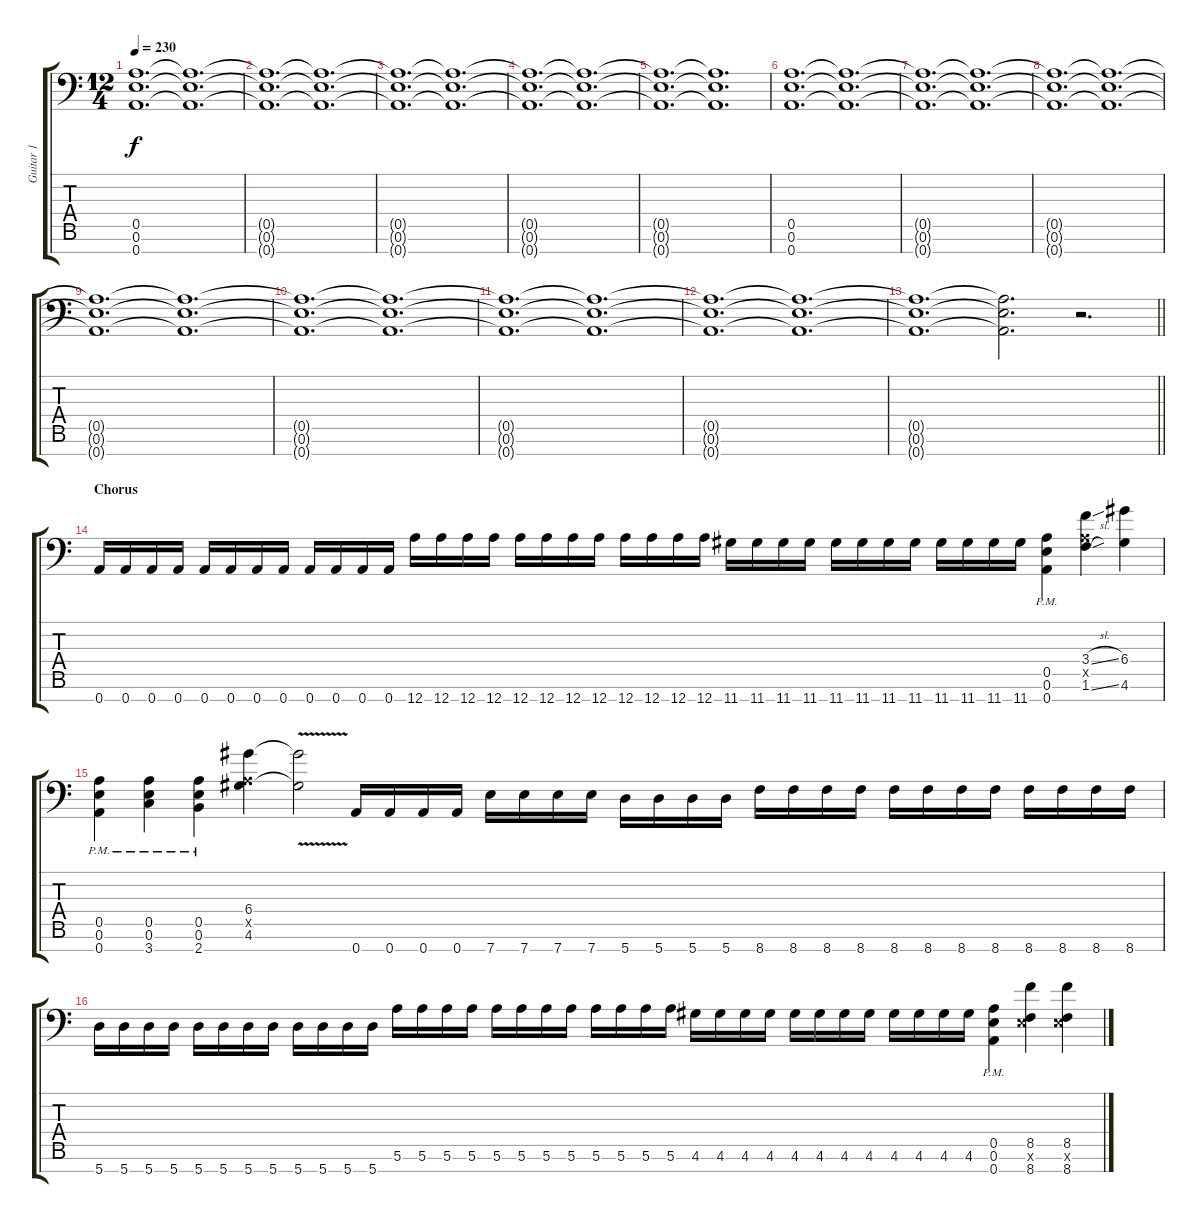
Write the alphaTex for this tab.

\track ("Guitar 1" "Guitar 1") {instrument overdrivenguitar}
\staff {score tabs}
\tuning (E4 B3 G3 D3 A2 E2 A1) {hide}
\ts (12 4)
\tempo 230
\clef f4
\ks c
(0.5{t} 0.6{t} 0.7{t}).1{d dy f} (0.5{t} 0.6{t} 0.7{t}).1{d} |
(0.5{t} 0.6{t} 0.7{t}).1{d volume 6} (0.5{t} 0.6{t} 0.7{t}).1{d} |
(0.5{t} 0.6{t} 0.7{t}).1{d} (0.5{t} 0.6{t} 0.7{t}).1{d} |
(0.5{t} 0.6{t} 0.7{t}).1{d volume 1} (0.5{t} 0.6{t} 0.7{t}).1{d} |
(0.5{t} 0.6{t} 0.7{t}).1{d} (0.5{t} 0.6{t} 0.7{t}).1{d} |
(0.5 0.6 0.7).1{d volume 2} (0.5{t} 0.6{t} 0.7{t}).1{d} |
(0.5{t} 0.6{t} 0.7{t}).1{d} (0.5{t} 0.6{t} 0.7{t}).1{d} |
(0.5{t} 0.6{t} 0.7{t}).1{d volume 6} (0.5{t} 0.6{t} 0.7{t}).1{d} |
(0.5{t} 0.6{t} 0.7{t}).1{d} (0.5{t} 0.6{t} 0.7{t}).1{d} |
(0.5{t} 0.6{t} 0.7{t}).1{d volume 10} (0.5{t} 0.6{t} 0.7{t}).1{d} |
(0.5{t} 0.6{t} 0.7{t}).1{d} (0.5{t} 0.6{t} 0.7{t}).1{d} |
(0.5{t} 0.6{t} 0.7{t}).1{d volume 14} (0.5{t} 0.6{t} 0.7{t}).1{d} |
\barLineRight lightlight
(0.5{t} 0.6{t} 0.7{t}).1{d} (0.5{t} 0.6{t} 0.7{t}).2{d} r.2{d} |
\section ("" "Chorus")
0.7.16 0.7.16 0.7.16 0.7.16 0.7.16 0.7.16 0.7.16 0.7.16 0.7.16 0.7.16 0.7.16 0.7.16 12.7.16 12.7.16 12.7.16 12.7.16 12.7.16 12.7.16 12.7.16 12.7.16 12.7.16 12.7.16 12.7.16 12.7.16 11.7.16 11.7.16 11.7.16 11.7.16 11.7.16 11.7.16 11.7.16 11.7.16 11.7.16 11.7.16 11.7.16 11.7.16 (0.5{pm} 0.6{pm} 0.7{pm}).4 (3.4{sl} 0.5{x} 1.6{sl}).4 (6.4 4.6).4 |
(0.5{pm} 0.6{pm} 0.7{pm}).4 (0.5{pm} 0.6{pm} 3.7{pm}).4 (0.5{pm} 0.6{pm} 2.7{pm}).4 (6.4 0.5{x} 4.6).4 (6.4{v t} 4.6{v t}).2 0.7.16 0.7.16 0.7.16 0.7.16 7.7.16 7.7.16 7.7.16 7.7.16 5.7.16 5.7.16 5.7.16 5.7.16 8.7.16 8.7.16 8.7.16 8.7.16 8.7.16 8.7.16 8.7.16 8.7.16 8.7.16 8.7.16 8.7.16 8.7.16 |
5.7.16 5.7.16 5.7.16 5.7.16 5.7.16 5.7.16 5.7.16 5.7.16 5.7.16 5.7.16 5.7.16 5.7.16 5.6.16 5.6.16 5.6.16 5.6.16 5.6.16 5.6.16 5.6.16 5.6.16 5.6.16 5.6.16 5.6.16 5.6.16 4.6.16 4.6.16 4.6.16 4.6.16 4.6.16 4.6.16 4.6.16 4.6.16 4.6.16 4.6.16 4.6.16 4.6.16 (0.5{pm} 0.6{pm} 0.7{pm}).4 (8.5 0.6{x} 8.7).4 (8.5 0.6{x} 8.7).4
